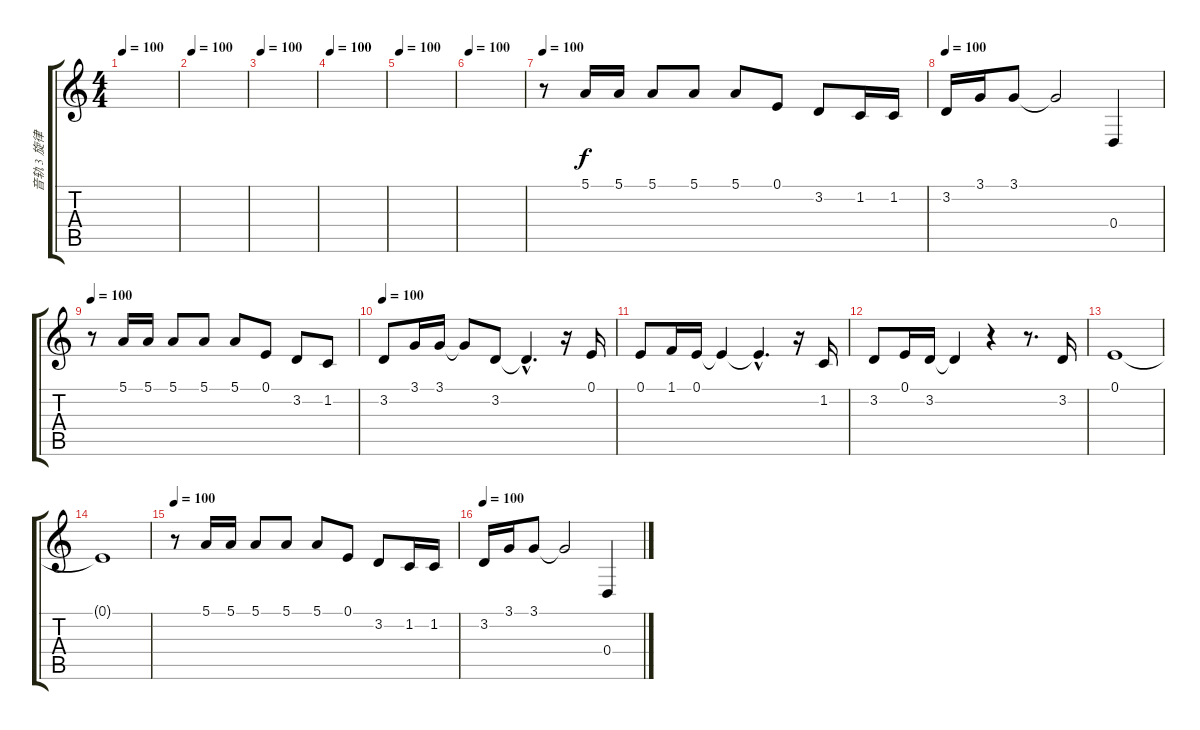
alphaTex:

\track ("音轨 3 旋律" "音轨 3 旋律") {instrument acousticgrandpiano}
\staff {score tabs}
\tuning (E4 B3 G3 D3 A2 E2) {hide}
\ts (4 4)
\tempo 100
\clef g2
\ks c
|
\tempo 100
|
\tempo 100
|
\tempo 100
|
\tempo 100
|
\tempo 100
|
\tempo 100
r.8 5.1.16 5.1.16 5.1.8 5.1.8 5.1.8 0.1.8 3.2.8 1.2.16 1.2.16 |
\tempo 100
3.2.16 3.1.16 3.1.8 3.1{t}.2 0.4.4 |
\tempo 100
r.8 5.1.16 5.1.16 5.1.8 5.1.8 5.1.8 0.1.8 3.2.8 1.2.8 |
\tempo 100
3.2.8 3.1.16 3.1.16 3.1{t}.8 3.2.8 3.2{hac t}.4{d} r.16 0.1.16 |
0.1.8 1.1.16 0.1.16 0.1{t}.4 0.1{hac t}.4{d} r.16 1.2.16 |
3.2.8 0.1.16 3.2.16 3.2{t}.4 r.4 r.8{d} 3.2.16 |
0.1.1 |
0.1{t}.1 |
\tempo 100
r.8 5.1.16 5.1.16 5.1.8 5.1.8 5.1.8 0.1.8 3.2.8 1.2.16 1.2.16 |
\tempo 100
3.2.16 3.1.16 3.1.8 3.1{t}.2 0.4.4
